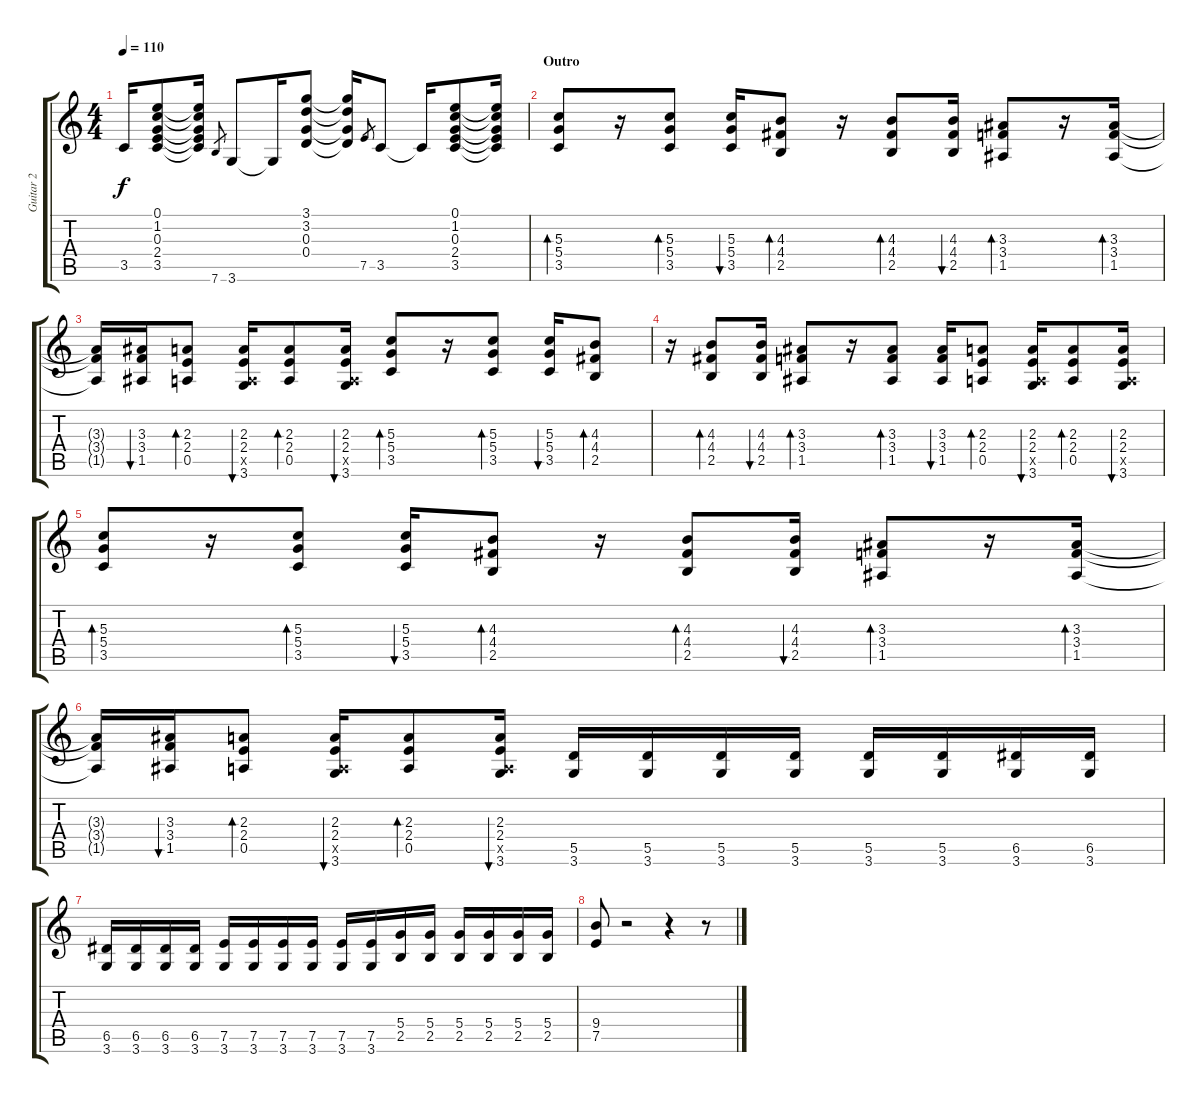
\track ("Guitar 2" "Guitar 2") {instrument overdrivenguitar}
\staff {score tabs}
\tuning (E4 B3 G3 D3 A2 E2) {hide}
\ts (4 4)
\tempo 110
\clef g2
\ks c
3.5{t}.16{dy f} (0.1 1.2 0.3 2.4 3.5).8 (0.1{t} 1.2{t} 0.3{t} 2.4{t} 3.5{t}).16 7.6.8{gr} 3.6.8 3.6{t}.16 (3.1 3.2 0.3 0.4).8 (3.1{t} 3.2{t} 0.3{t} 0.4{t}).16 7.5.8{gr} 3.5.8 3.5{t}.16 (0.1 1.2 0.3 2.4 3.5).8 (0.1{t} 1.2{t} 0.3{t} 2.4{t} 3.5{t}).16 |
\section ("" "Outro")
(5.3 5.4 3.5).8{bd 480 instrument electricguitarjazz} r.16 (5.3 5.4 3.5).8{bd 480} (5.3 5.4 3.5).16{bu 480} (4.3 4.4 2.5).8{bd 480} r.16 (4.3 4.4 2.5).8{bd 480} (4.3 4.4 2.5).16{bu 480} (3.3 3.4 1.5).8{bd 480} r.16 (3.3 3.4 1.5).16{bd 480} |
(3.3{t} 3.4{t} 1.5{t}).16 (3.3 3.4 1.5).16{bu 480} (2.3 2.4 0.5).8{bd 480} (2.3 2.4 0.5{x} 3.6).16{bu 480} (2.3 2.4 0.5).8{bd 480} (2.3 2.4 0.5{x} 3.6).16{bu 480} (5.3 5.4 3.5).8{bd 480} r.16 (5.3 5.4 3.5).8{bd 480} (5.3 5.4 3.5).16{bu 480} (4.3 4.4 2.5).8{bd 480} |
r.16 (4.3 4.4 2.5).8{bd 480} (4.3 4.4 2.5).16{bu 480} (3.3 3.4 1.5).8{bd 480} r.16 (3.3 3.4 1.5).8{bd 480} (3.3 3.4 1.5).16{bu 480} (2.3 2.4 0.5).8{bd 480} (2.3 2.4 0.5{x} 3.6).16{bu 480} (2.3 2.4 0.5).8{bd 480} (2.3 2.4 0.5{x} 3.6).16{bu 480} |
(5.3 5.4 3.5).8{bd 480 volume 13 instrument overdrivenguitar} r.16 (5.3 5.4 3.5).8{bd 480} (5.3 5.4 3.5).16{bu 480} (4.3 4.4 2.5).8{bd 480} r.16 (4.3 4.4 2.5).8{bd 480} (4.3 4.4 2.5).16{bu 480} (3.3 3.4 1.5).8{bd 480} r.16 (3.3 3.4 1.5).16{bd 480} |
(3.3{t} 3.4{t} 1.5{t}).16 (3.3 3.4 1.5).16{bu 480} (2.3 2.4 0.5).8{bd 480} (2.3 2.4 0.5{x} 3.6).16{bu 480} (2.3 2.4 0.5).8{bd 480} (2.3 2.4 0.5{x} 3.6).16{bu 480} (5.5 3.6).16 (5.5 3.6).16 (5.5 3.6).16 (5.5 3.6).16 (5.5 3.6).16 (5.5 3.6).16 (6.5 3.6).16 (6.5 3.6).16 |
(6.5 3.6).16 (6.5 3.6).16 (6.5 3.6).16 (6.5 3.6).16 (7.5 3.6).16 (7.5 3.6).16 (7.5 3.6).16 (7.5 3.6).16 (7.5 3.6).16 (7.5 3.6).16 (5.4 2.5).16 (5.4 2.5).16 (5.4 2.5).16 (5.4 2.5).16 (5.4 2.5).16 (5.4 2.5).16 |
(9.4 7.5).8 r.2 r.4 r.8
